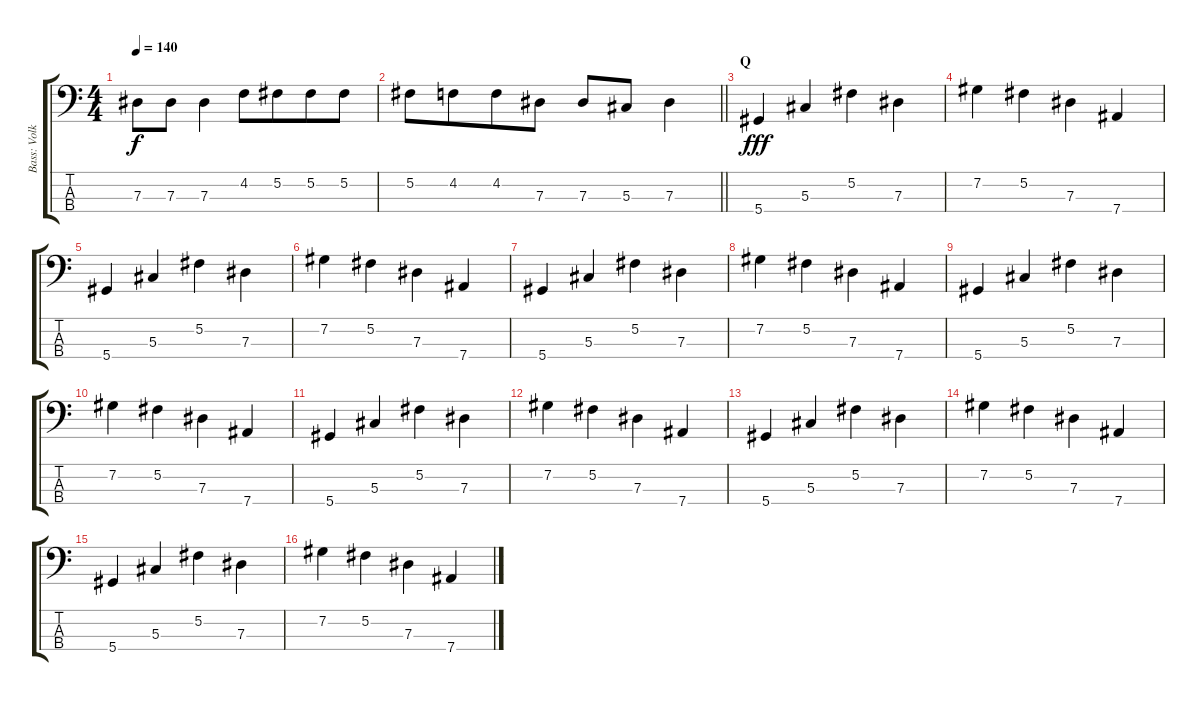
\track ("Bass: Volker" "Bass: Volk") {instrument electricbassfinger}
\staff {score tabs}
\tuning (Gb2 Db2 Ab1 Eb1) {hide}
\ts (4 4)
\tempo 140
\clef f4
\ks c
7.3.8{dy f} 7.3.8 7.3.4 4.2.8 5.2.8{beam merge} 5.2.8 5.2.8 |
\barLineRight lightlight
5.2.8 4.2.8{beam merge} 4.2.8 7.3.8 7.3.8 5.3.8 7.3.4 |
\section ("" "Q")
5.4.4{dy fff} 5.3.4 5.2.4 7.3.4 |
7.2.4 5.2.4 7.3.4 7.4.4 |
5.4.4 5.3.4 5.2.4 7.3.4 |
7.2.4 5.2.4 7.3.4 7.4.4 |
5.4.4 5.3.4 5.2.4 7.3.4 |
7.2.4 5.2.4 7.3.4 7.4.4 |
5.4.4 5.3.4 5.2.4 7.3.4 |
7.2.4 5.2.4 7.3.4 7.4.4 |
5.4.4 5.3.4 5.2.4 7.3.4 |
7.2.4 5.2.4 7.3.4 7.4.4 |
5.4.4 5.3.4 5.2.4 7.3.4 |
7.2.4 5.2.4 7.3.4 7.4.4 |
5.4.4 5.3.4 5.2.4 7.3.4 |
7.2.4 5.2.4 7.3.4 7.4.4
